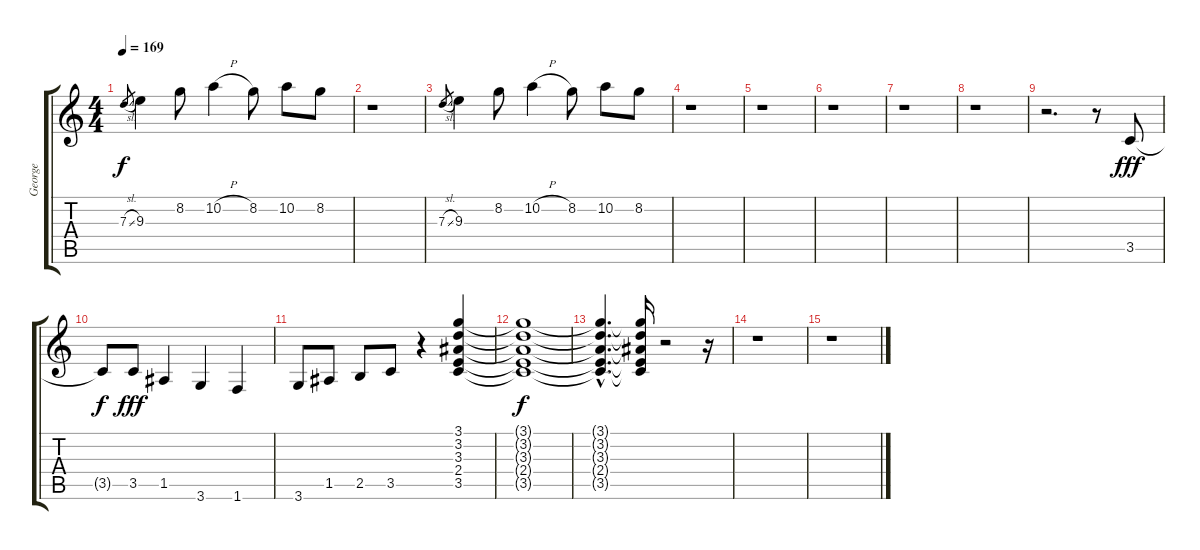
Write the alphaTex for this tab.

\track ("George" "George") {instrument electricguitarclean}
\staff {score tabs}
\tuning (E4 B3 G3 D3 A2 E2) {hide}
\ts (4 4)
\tempo 169
\clef g2
\ks c
7.3{sl}.8{gr dy f} 9.3.4 8.2.8 10.2{h}.4 8.2.8 10.2.8 8.2.8 |
r.1 |
7.3{sl}.8{gr} 9.3.4 8.2.8 10.2{h}.4 8.2.8 10.2.8 8.2.8 |
r.1 |
r.1 |
r.1 |
r.1 |
r.1 |
r.2{d} r.8 3.5.8{dy fff} |
3.5{t}.8{dy f} 3.5.8{dy fff} 1.5.4 3.6.4 1.6.4 |
3.6.8 1.5.8 2.5.8 3.5.8 r.4 (3.1 3.2 3.3 2.4 3.5).4 |
(3.1{t} 3.2{t} 3.3{t} 2.4{t} 3.5{t}).1{dy f} |
(3.1{hac t} 3.2{hac t} 3.3{hac t} 2.4{hac t} 3.5{hac t}).4{d} (3.1{t} 3.2{t} 3.3{t} 2.4{t} 3.5{t}).16 r.2 r.16 |
r.1 |
r.1
